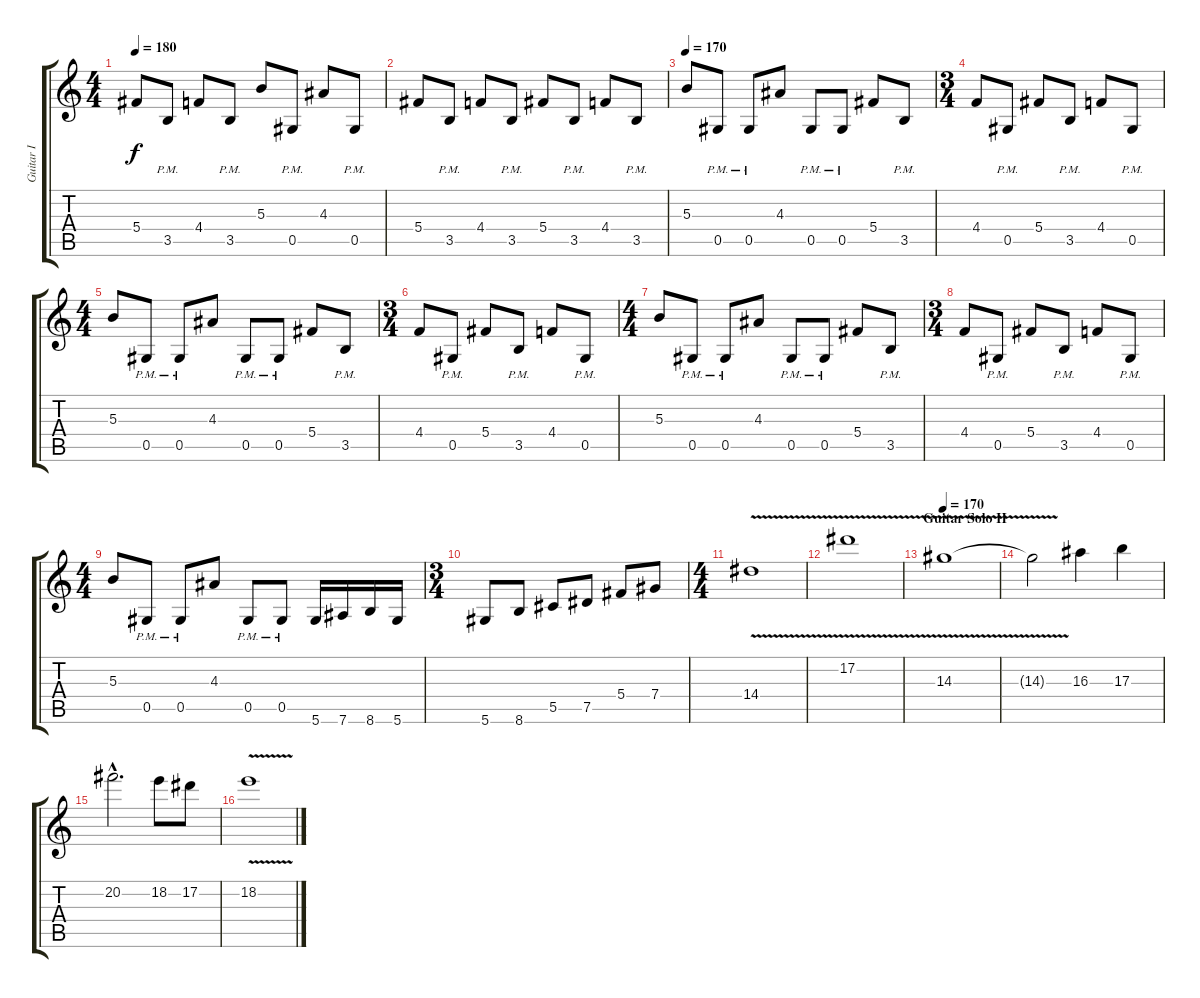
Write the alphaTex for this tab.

\track ("Guitar I" "Guitar I") {instrument distortionguitar}
\staff {score tabs}
\tuning (Eb4 Bb3 Gb3 Db3 Ab2 Eb2) {hide}
\ts (4 4)
\tempo 180
\clef g2
\ks c
5.4.8{dy f} 3.5{pm}.8 4.4.8 3.5{pm}.8 5.3.8 0.5{pm}.8 4.3.8 0.5{pm}.8 |
5.4.8 3.5{pm}.8 4.4.8 3.5{pm}.8 5.4.8 3.5{pm}.8 4.4.8 3.5{pm}.8 |
\tempo 170
5.3.8 0.5{pm}.8 0.5{pm}.8 4.3.8 0.5{pm}.8 0.5{pm}.8 5.4.8 3.5{pm}.8 |
\ts (3 4)
4.4.8 0.5{pm}.8 5.4.8 3.5{pm}.8 4.4.8 0.5{pm}.8 |
\ts (4 4)
5.3.8 0.5{pm}.8 0.5{pm}.8 4.3.8 0.5{pm}.8 0.5{pm}.8 5.4.8 3.5{pm}.8 |
\ts (3 4)
4.4.8 0.5{pm}.8 5.4.8 3.5{pm}.8 4.4.8 0.5{pm}.8 |
\ts (4 4)
5.3.8 0.5{pm}.8 0.5{pm}.8 4.3.8 0.5{pm}.8 0.5{pm}.8 5.4.8 3.5{pm}.8 |
\ts (3 4)
4.4.8 0.5{pm}.8 5.4.8 3.5{pm}.8 4.4.8 0.5{pm}.8 |
\ts (4 4)
5.3.8 0.5{pm}.8 0.5{pm}.8 4.3.8 0.5{pm}.8 0.5{pm}.8 5.6.16 7.6.16 8.6.16 5.6.16 |
\ts (3 4)
5.6.8 8.6.8 5.5.8 7.5.8 5.4.8 7.4.8 |
\ts (4 4)
14.4{v}.1 |
17.2{v}.1 |
\section ("" "Guitar Solo II")
\tempo 170
14.3{v}.1 |
14.3{t}.2 16.3.4 17.3.4 |
20.2{hac}.2{d} 18.2.8 17.2.8 |
18.2{v}.1
